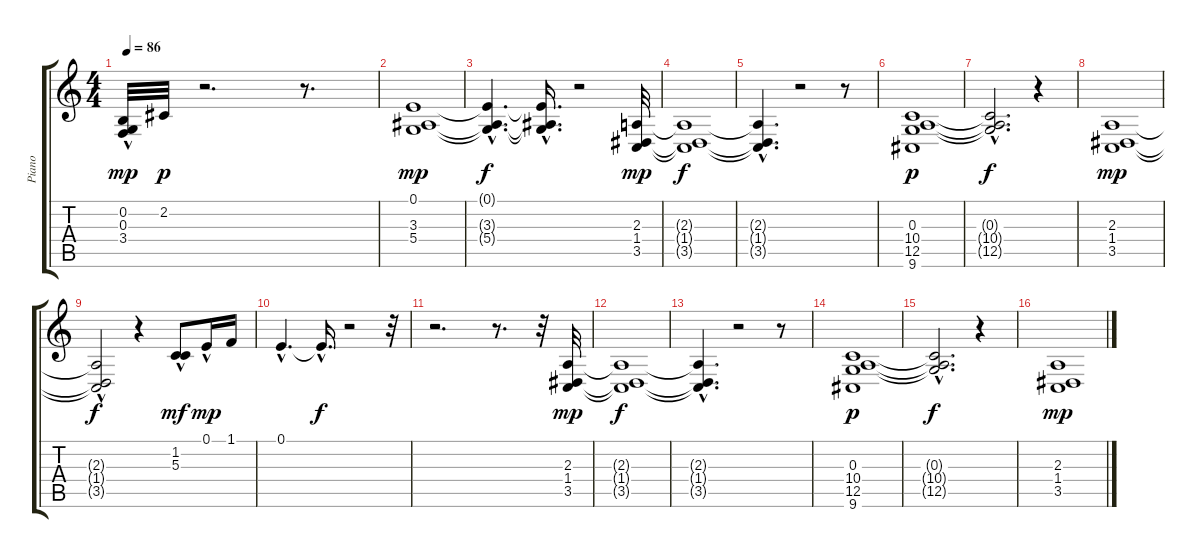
\track ("Piano" "Piano") {instrument acousticgrandpiano}
\staff {score tabs}
\tuning (E4 B3 G3 D3 A2 E2) {hide}
\ts (4 4)
\tempo 86
\clef g2
\ks c
(0.2{hac} 0.3{hac} 3.4{hac}).32{dy mp} 2.2.32{dy p} r.2{d} r.8{d} |
(0.1 3.3 5.4).1{dy mp} |
(0.1{hac t} 3.3{hac t} 5.4{hac t}).4{d dy f} (0.1{hac t} 3.3{hac t} 5.4{hac t}).16{d} r.2 (2.3 1.4 3.5).32{dy mp} |
(2.3{t} 1.4{t} 3.5{t}).1{dy f} |
(2.3{t} 1.4{hac t} 3.5{t}).4{d} r.2 r.8 |
(0.3 10.4 12.5 9.6).1{dy p} |
(0.3{t} 10.4{t} 12.5{hac t}).2{d dy f} r.4 |
(2.3 1.4 3.5).1{dy mp} |
(2.3{hac t} 1.4{t} 3.5{t}).2{dy f} r.4 (1.2{hac} 5.3{hac}).8{dy mf} 0.1{hac}.16{dy mp} 1.1.16 |
0.1{hac}.4{d} 0.1{hac t}.16{d dy f} r.2 r.32 |
r.2{d} r.8{d} r.32 (2.3 1.4 3.5).32{dy mp} |
(2.3{t} 1.4{t} 3.5{t}).1{dy f} |
(2.3{t} 1.4{hac t} 3.5{t}).4{d} r.2 r.8 |
(0.3 10.4 12.5 9.6).1{dy p} |
(0.3{t} 10.4{t} 12.5{hac t}).2{d dy f} r.4 |
(2.3 1.4 3.5).1{dy mp}
